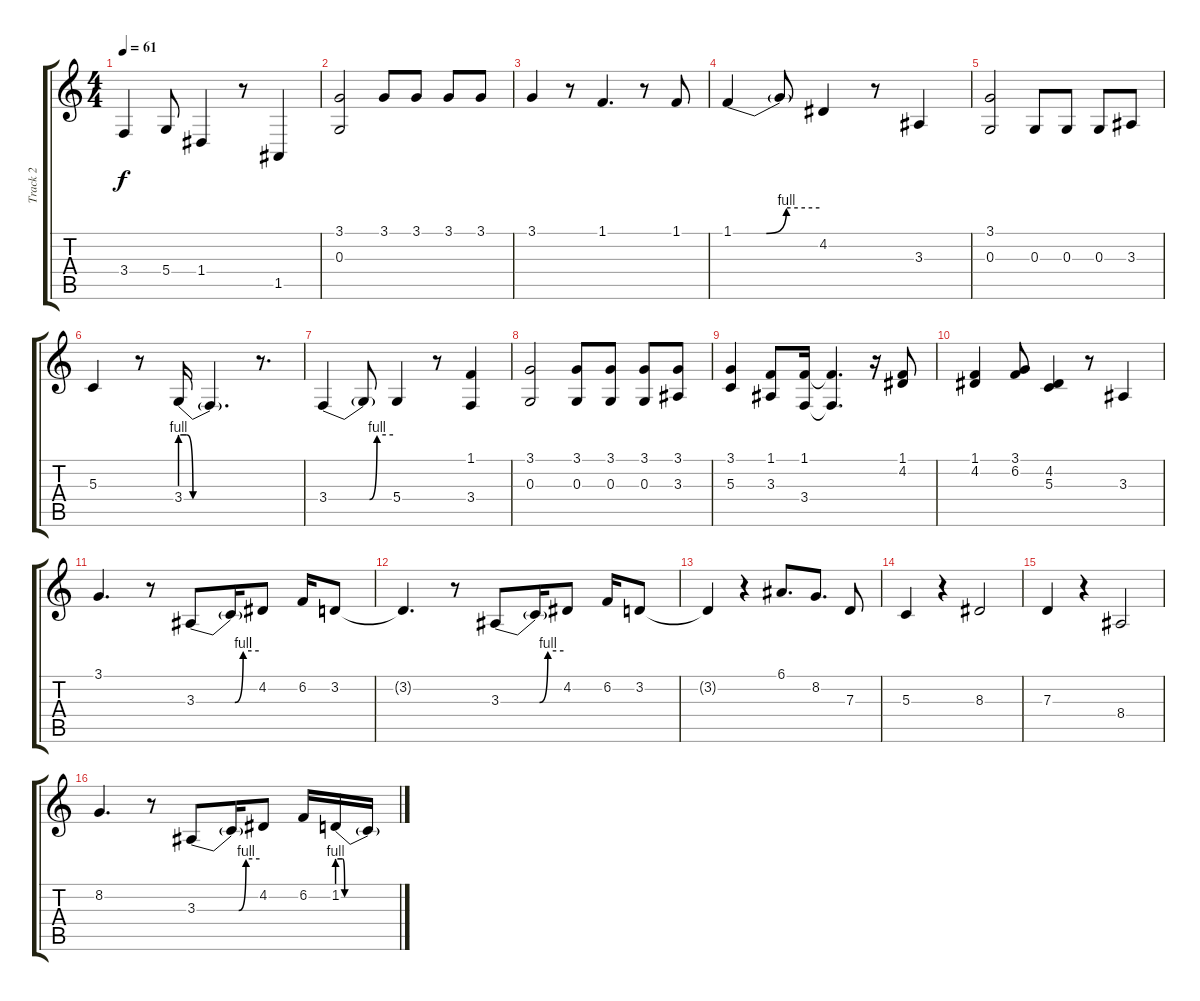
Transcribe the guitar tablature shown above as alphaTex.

\track ("Track 2" "Track 2") {instrument stringensemble1}
\staff {score tabs}
\tuning (E4 B3 G3 D3 A2 E2) {hide}
\ts (4 4)
\tempo 61
\clef g2
\ks c
3.4.4{dy f} 5.4.8 1.4.4 r.8 1.5.4 |
(3.1 0.3).2 3.1.8 3.1.8 3.1.8 3.1.8 |
3.1.4 r.8 1.1.4{d} r.8 1.1.8 |
1.1{be (custom 0 0 23 0 37 4 60 4)}.4 1.1{t}.8 4.2.4 r.8 3.3.4 |
(3.1 0.3).2 0.3.8 0.3.8 0.3.8 3.3.8 |
5.3.4 r.8 3.4{be (custom 0 4 5 4 10 0 30 0 60 0)}.16 3.4{t}.4{d} r.8{d} |
3.4{be (custom 0 0 38 0 45 4 60 4)}.4 3.4{t}.8 5.4.4 r.8 (1.1 3.4).4 |
(3.1 0.3).2 (3.1 0.3).8 (3.1 0.3).8 (3.1 0.3).8 (3.1 3.3).8 |
(3.1 5.3).4 (1.1 3.3).8 (1.1 3.4).16 (1.1{t} 3.4{t}).4{d} r.16 (1.1 4.2).8 |
(1.1 4.2).4 (3.1 6.2).8 (4.2 5.3).4 r.8 3.3.4 |
3.1.4{d} r.8 3.3{be (custom 0 0 37 0 45 4 60 4)}.8 3.3{t}.16 4.2.8 6.2.16 3.2.8 |
3.2{t}.4{d} r.8 3.3{be (custom 0 0 37 0 45 4 60 4)}.8 3.3{t}.16 4.2.8 6.2.16 3.2.8 |
3.2{t}.4 r.4 6.1.8{d} 8.2.8{d} 7.3.8 |
5.3.4 r.4 8.3.2 |
7.3.4 r.4 8.4.2 |
8.2.4{d} r.8 3.3{be (custom 0 0 40 0 47 4 60 4)}.8 3.3{t}.16 4.2.8 6.2.16 1.2{be (custom 0 4 5 4 7 0 30 0 60 0)}.16 1.2{t}.16
